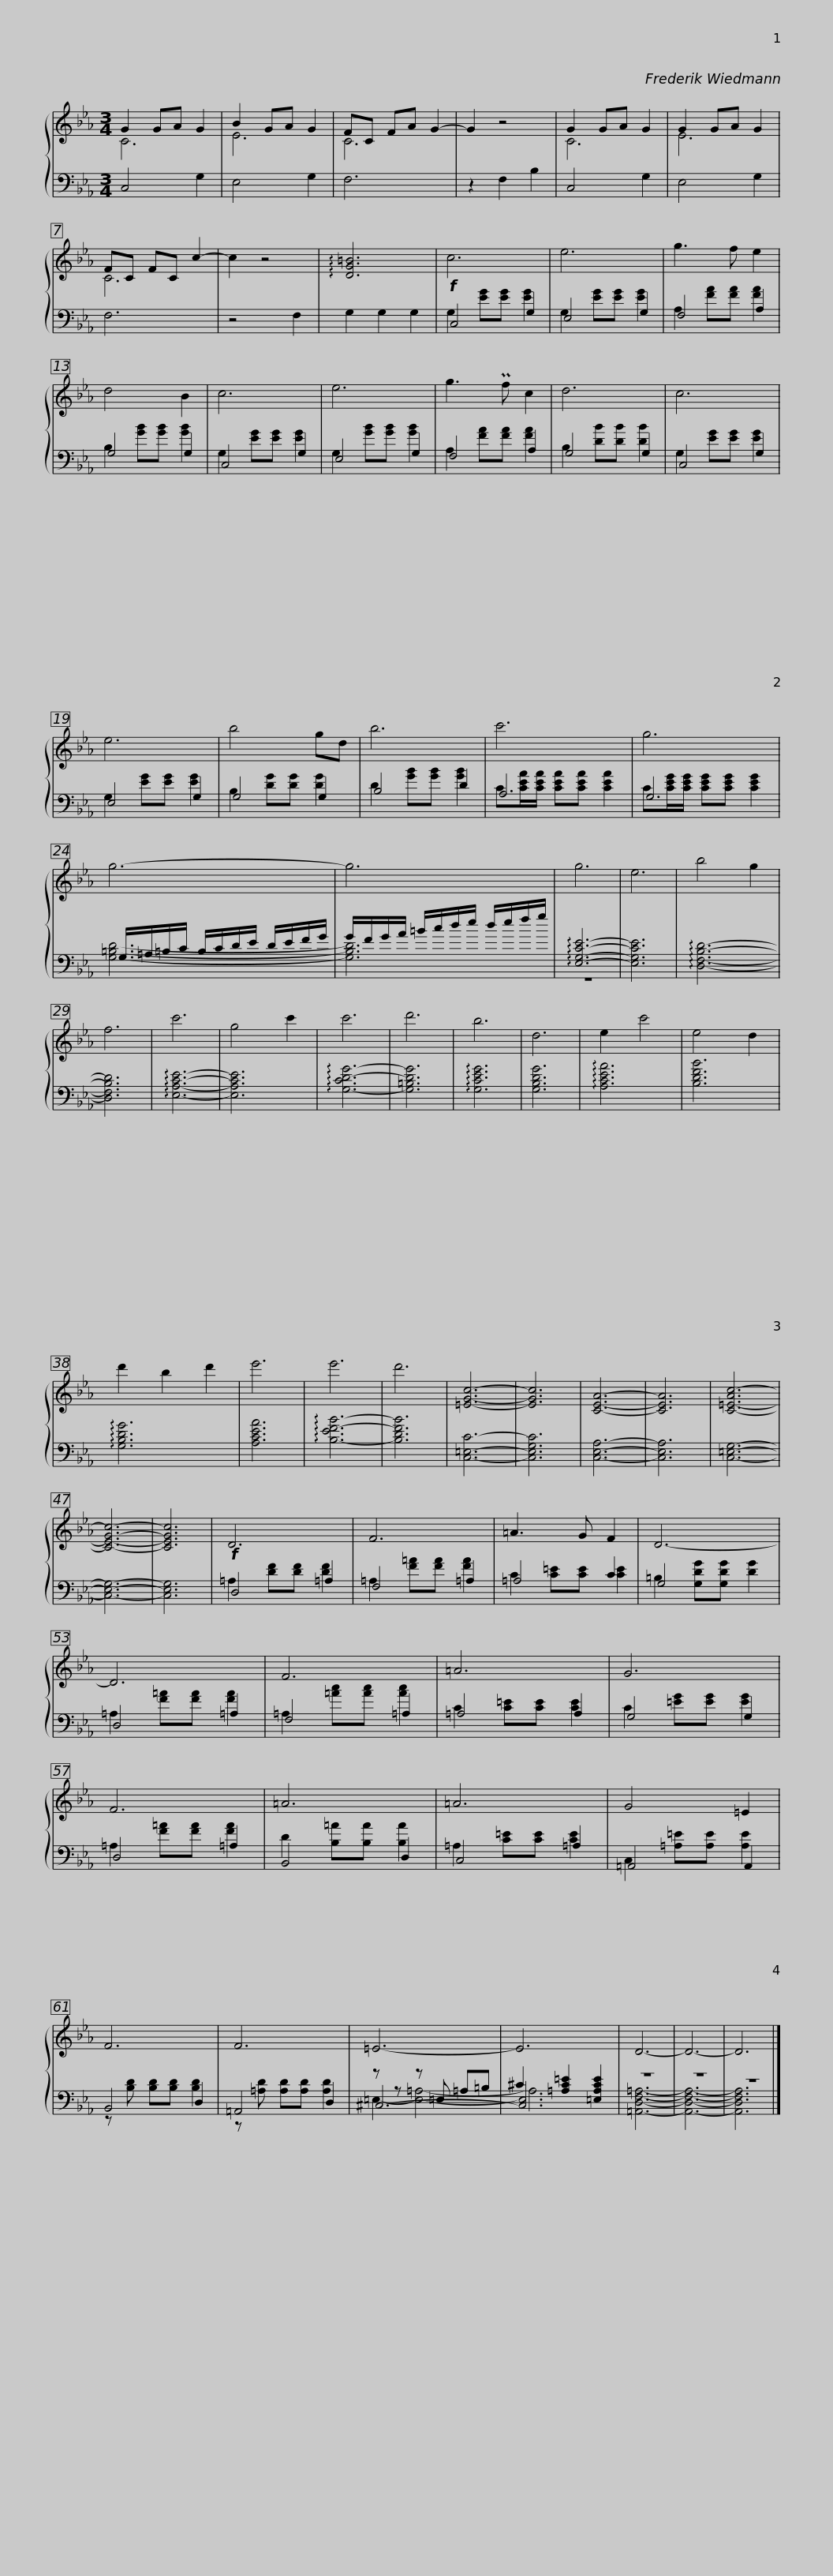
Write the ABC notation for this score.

X:1
%%score { ( 1 2 ) | ( 3 4 5 ) }
L:1/8
M:3/4
I:linebreak $
K:Eb
V:1 treble
V:2 treble
V:3 bass
V:4 bass
V:5 bass
V:1
 G2 GA G2 | B2 GA G2 | FC FA G2- | G2 z4 | G2 GA G2 | %5
 G2 GA G2 | FC FC c2- | c2 z4 | !arpeggio![DG=B]6 |$!f! c6 | %10
 e6 | g3 f e2 | d4 B2 | c6 | e6 | %15
 g3 Pf c2 |$ d6 | c6 | e6 | b4 gd | %20
 b6 | c'6 |$ g6 | g6- | g6 |$ %25
 g6 | e6 | b4 g2 | f6 | c'6 | %30
 g4 c'2 | c'6 | d'6 | b6 | d6 | %35
 e2 c'4 | e4 d2 | d'2 b2 d'2 | e'6 |$ e'6 | %40
 d'6 | [=EGc]6- | [EGc]6 | [CEA]6- | [CEA]6 | %45
 [C-=E-Ac-]6 | [CEGc]6- | [CEGc]6 |!f! D6 | F6 | %50
 =A3 G F2 |$ D6- | D6 | F6 | =A6 | %55
 G6 | F6 |$ =A6 | =A6 | G4 =E2 | %60
 F6 | F6 | =E6- |$ E6 | D6- | %65
 D6- | D6 |] %67
V:2
 C6 | E6 | C6 | x6 | C6 | %5
 E6 | C6 | x6 | x6 |$ x6 | %10
 x6 | x6 | x6 | x6 | x6 | %15
 x6 |$ x6 | x6 | x6 | x6 | %20
 x6 | x6 |$ x6 | x6 | x6 |$ %25
 x6 | x6 | x6 | x6 | x6 | %30
 x6 | x6 | x6 | x6 | x6 | %35
 x6 | x6 | x6 | x6 |$ x6 | %40
 x6 | x6 | x6 | x6 | x6 | %45
 x6 | x6 | x6 | x6 | x6 | %50
 x6 |$ x6 | x6 | x6 | x6 | %55
 x6 | x6 |$ x6 | x6 | x6 | %60
 x6 | x6 | x6 |$ x6 | x6 | %65
 x6 | x6 |] %67
V:3
 C,4 G,2 | E,4 G,2 | F,6 | z2 F,2 B,2 | C,4 G,2 | %5
 E,4 G,2 | F,6 | z4 F,2 | G,2 G,2 G,2 |$ C,4 G,2 | %10
 E,4 G,2 | F,4 A,2 | G,4 G,2 | C,4 G,2 | E,4 G,2 | %15
 F,4 A,2 |$ G,4 G,2 | C,4 G,2 | E,4 G,2 | G,4 G,2 | %20
 B,4 D2 | A,6 |$ G,6 | G,/=A,/=B,/C/ B,/C/D/E/ D/E/F/G/ | G/F/G/A/ =B/c/d/e/ d/e/f/g/ |$ %25
 !arpeggio![E,G,CE]6- | [E,G,CE]6 | !arpeggio![D,F,B,D]6- | [D,F,B,D]6 | !arpeggio![E,A,CE]6- | %30
 [E,A,CE]6 | !arpeggio![G,-CD-G-]6 | [G,=B,DG]6 | !arpeggio![G,CEG]6 | [G,B,DG]6 | %35
 !arpeggio![A,CEA]6 | [B,DFB]6 | !arpeggio![G,B,DG]6 | [A,CEA]6 |$ !arpeggio![B,-EF-B-]6 | %40
 [B,DFB]6 | [C,=E,C]6- | [C,E,G,C]6 | [C,E,A,]6- | [C,E,A,]6 | %45
 [C,=E,G,]6- | [C,E,G,]6- | [C,E,G,]6 | D,4 =A,2 | F,4 =A,2 | %50
 =A,4 C2 |$ G,4 x2 | D,4 =A,2 | F,4 =A,2 | =A,4 A,2 | %55
 G,4 G,2 | D,4 =A,2 |$ B,,4 D,2 | C,4 =A,2 | =A,,4 A,,2 | %60
 B,,4 D,2 | =A,,4 D,2 | z z z =E, =A,=B, |$ ^C2 [=A,C=E]2 [=E,A,CE]2 | z6 | %65
 z6 | z6 |] %67
V:4
 x6 | x6 | x6 | x6 | x6 | %5
 x6 | x6 | x6 | x6 |$ G,2 [EG][EG] [EG]2 | %10
 G,2 [EG][EG] [EG]2 | A,2 [FA][FA] [FA]2 | B,2 [GB][GB] [GB]2 | G,2 [EG][EG] [EG]2 | G,2 [GB][GB] [GB]2 | %15
 A,2 [FA][FA] [FA]2 |$ B,2 [DB][DB] [DB]2 | G,2 [EG][EG] [EG]2 | G,2 [EG][EG] [EG]2 | B,2 [DG][DG] [DG]2 | %20
 D2 [GB][GB] [GB]2 | C[CEA]/[CEA]/ [CEA][CEA] [CEA]2 |$ C[CEG]/[CEG]/ [CEG][CEG] [CEG]2 | [G,=B,D]6- | [G,B,D]6 |$ %25
 z6 | x6 | x6 | x6 | x6 | %30
 x6 | x6 | x6 | x6 | x6 | %35
 x6 | x6 | x6 | x6 |$ x6 | %40
 x6 | x6 | x6 | x6 | x6 | %45
 x6 | x6 | x6 | =A,2 [DF][DF] [DF]2 | =A,2 [F=A][FA] [FA]2 | %50
 C2 [C=E][CE] [CE]2 |$ =B,2 [G,DG][G,DG] [DG]2 | =A,2 [F=A][FA] [FA]2 | =A,2 [=Ac][Ac] [Ac]2 | C2 [C=E][CE] [CE]2 | %55
 C2 [=EG][EG] [EG]2 | =A,2 [F=A][FA] [FA]2 |$ D2 [B,=A][B,A] [B,A]2 | =A,2 [C=E][CE] [CE]2 | C,2 [=A,=E][A,E] [A,E]2 | %60
 z [B,D] [B,D][B,D] [B,D]2 | z [=A,D] [A,D][A,D] [A,D]2 | ^C,6- |$ [C,E,]6 | [=A,,D,F,=A,]6- | %65
 [A,,D,F,A,]6- | [A,,D,F,A,]6 |] %67
V:5
 x6 | x6 | x6 | x6 | x6 | %5
 x6 | x6 | x6 | x6 |$ x6 | %10
 x6 | x6 | x6 | x6 | x6 | %15
 x6 |$ x6 | x6 | x6 | x6 | %20
 x6 | x6 |$ x6 | x6 | x6 |$ %25
 x6 | x6 | x6 | x6 | x6 | %30
 x6 | x6 | x6 | x6 | x6 | %35
 x6 | x6 | x6 | x6 |$ x6 | %40
 x6 | x6 | x6 | x6 | x6 | %45
 x6 | x6 | x6 | x6 | x6 | %50
 x6 |$ x6 | x6 | x6 | x6 | %55
 x6 | x6 |$ x6 | x6 | x6 | %60
 x6 | x6 | =E,2- [E,=A,]4- |$ A,6 | x6 | %65
 x6 | x6 |] %67
